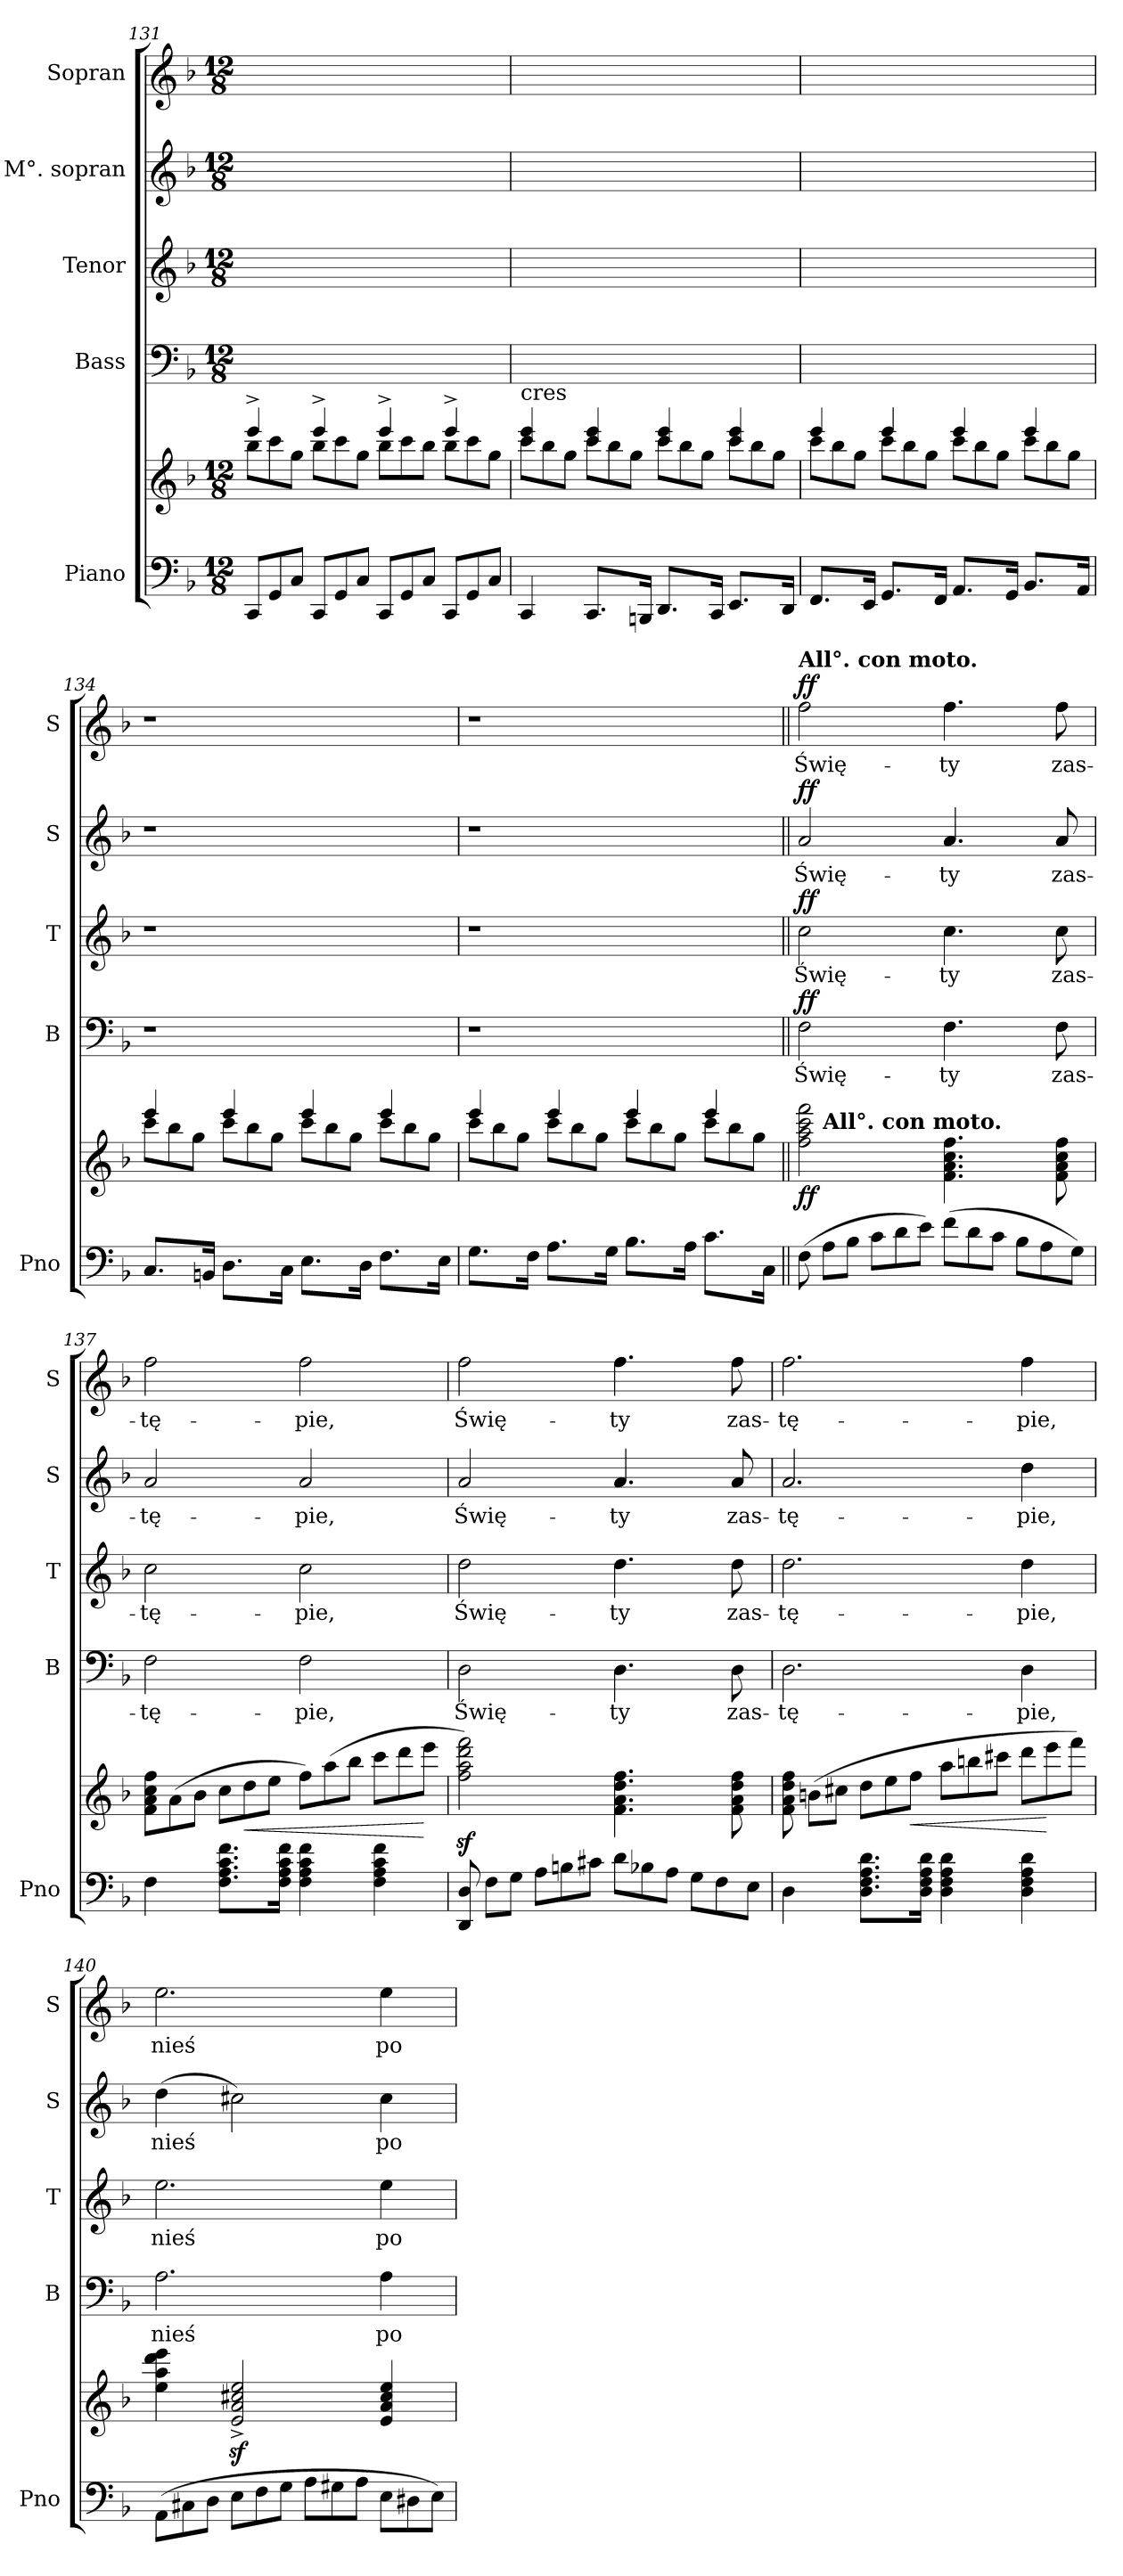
**kern	**kern	**dynam	**kern	**text	**dynam	**kern	**text	**dynam	**kern	**text	**dynam	**kern	**text	**dynam
*part5	*part5	*part5	*part4	*part4	*part4	*part3	*part3	*part3	*part2	*part2	*part2	*part1	*part1	*part1
*staff6	*staff5	*staff5/6	*staff4	*staff4	*staff4	*staff3	*staff3	*staff3	*staff2	*staff2	*staff2	*staff1	*staff1	*staff1
*I"Piano	*	*	*I"Bass	*	*	*I"Tenor	*	*	*I"M°. sopran	*	*	*I"Sopran	*	*
*I'Pno	*	*	*I'B	*	*	*I'T	*	*	*I'S	*	*	*I'S	*	*
*clefF4	*clefG2	*	*clefF4	*	*	*clefG2	*	*	*clefG2	*	*	*clefG2	*	*
*	*	*	*	*	*	*ITrd8c12	*	*	*	*	*	*	*	*
*k[b-]	*k[b-]	*	*k[b-]	*	*	*k[b-]	*	*	*k[b-]	*	*	*k[b-]	*	*
*d:	*d:	*	*d:	*	*	*d:	*	*	*d:	*	*	*d:	*	*
*M12/8	*M12/8	*	*M12/8	*	*	*M12/8	*	*	*M12/8	*	*	*M12/8	*	*
=131	=131	=131	=131	=131	=131	=131	=131	=131	=131	=131	=131	=131	=131	=131
*	*^	*	*	*	*	*	*	*	*	*	*	*	*	*
*Xtuplet	*	*Xtuplet	*	*	*	*	*	*	*	*	*	*	*	*	*
12CC/L	4eee^/	12bb-\L	.	1ryy	.	.	1ryy	.	.	1ryy	.	.	1ryy	.	.
12GG/	.	12ccc\	.	.	.	.	.	.	.	.	.	.	.	.	.
12C/J	.	12gg\J	.	.	.	.	.	.	.	.	.	.	.	.	.
12CC/L	4eee^/	12bb-\L	.	.	.	.	.	.	.	.	.	.	.	.	.
12GG/	.	12ccc\	.	.	.	.	.	.	.	.	.	.	.	.	.
12C/J	.	12gg\J	.	.	.	.	.	.	.	.	.	.	.	.	.
12CC/L	4eee^/	12bb-\L	.	.	.	.	.	.	.	.	.	.	.	.	.
12GG/	.	12ccc\	.	.	.	.	.	.	.	.	.	.	.	.	.
12C/J	.	12bb-\J	.	.	.	.	.	.	.	.	.	.	.	.	.
12CC/L	4eee^/	12bb-\L	.	.	.	.	.	.	.	.	.	.	.	.	.
12GG/	.	12ccc\	.	.	.	.	.	.	.	.	.	.	.	.	.
12C/J	.	12gg\J	.	.	.	.	.	.	.	.	.	.	.	.	.
=132	=132	=132	=132	=132	=132	=132	=132	=132	=132	=132	=132	=132	=132	=132	=132
!	!LO:TX:t=cres	!	!	!	!	!	!	!	!	!	!	!	!	!	!
4CC/	4ccc/ 4eee/	12ccc\L	.	1ryy	.	.	1ryy	.	.	1ryy	.	.	1ryy	.	.
.	.	12bb-\	.	.	.	.	.	.	.	.	.	.	.	.	.
.	.	12gg\J	.	.	.	.	.	.	.	.	.	.	.	.	.
8.CC/L	4ccc/ 4eee/	12ccc\L	.	.	.	.	.	.	.	.	.	.	.	.	.
.	.	12bb-\	.	.	.	.	.	.	.	.	.	.	.	.	.
.	.	12gg\J	.	.	.	.	.	.	.	.	.	.	.	.	.
16BBBn/Jk	.	.	.	.	.	.	.	.	.	.	.	.	.	.	.
8.DD/L	4ccc/ 4eee/	12ccc\L	.	.	.	.	.	.	.	.	.	.	.	.	.
.	.	12bb-\	.	.	.	.	.	.	.	.	.	.	.	.	.
.	.	12gg\J	.	.	.	.	.	.	.	.	.	.	.	.	.
16CC/Jk	.	.	.	.	.	.	.	.	.	.	.	.	.	.	.
8.EE/L	4ccc/ 4eee/	12ccc\L	.	.	.	.	.	.	.	.	.	.	.	.	.
.	.	12bb-\	.	.	.	.	.	.	.	.	.	.	.	.	.
.	.	12gg\J	.	.	.	.	.	.	.	.	.	.	.	.	.
16DD/Jk	.	.	.	.	.	.	.	.	.	.	.	.	.	.	.
=133	=133	=133	=133	=133	=133	=133	=133	=133	=133	=133	=133	=133	=133	=133	=133
8.FF/L	4eee/	12ccc\L	.	1ryy	.	.	1ryy	.	.	1ryy	.	.	1ryy	.	.
.	.	12bb-\	.	.	.	.	.	.	.	.	.	.	.	.	.
.	.	12gg\J	.	.	.	.	.	.	.	.	.	.	.	.	.
16EE/Jk	.	.	.	.	.	.	.	.	.	.	.	.	.	.	.
8.GG/L	4eee/	12ccc\L	.	.	.	.	.	.	.	.	.	.	.	.	.
.	.	12bb-\	.	.	.	.	.	.	.	.	.	.	.	.	.
.	.	12gg\J	.	.	.	.	.	.	.	.	.	.	.	.	.
16FF/Jk	.	.	.	.	.	.	.	.	.	.	.	.	.	.	.
8.AA/L	4eee/	12ccc\L	.	.	.	.	.	.	.	.	.	.	.	.	.
.	.	12bb-\	.	.	.	.	.	.	.	.	.	.	.	.	.
.	.	12gg\J	.	.	.	.	.	.	.	.	.	.	.	.	.
16GG/Jk	.	.	.	.	.	.	.	.	.	.	.	.	.	.	.
8.BB-/L	4eee/	12ccc\L	.	.	.	.	.	.	.	.	.	.	.	.	.
.	.	12bb-\	.	.	.	.	.	.	.	.	.	.	.	.	.
.	.	12gg\J	.	.	.	.	.	.	.	.	.	.	.	.	.
16AA/Jk	.	.	.	.	.	.	.	.	.	.	.	.	.	.	.
=134	=134	=134	=134	=134	=134	=134	=134	=134	=134	=134	=134	=134	=134	=134	=134
8.C/L	4eee/	12ccc\L	.	1r	.	.	1r	.	.	1r	.	.	1r	.	.
.	.	12bb-\	.	.	.	.	.	.	.	.	.	.	.	.	.
.	.	12gg\J	.	.	.	.	.	.	.	.	.	.	.	.	.
16BBn/Jk	.	.	.	.	.	.	.	.	.	.	.	.	.	.	.
8.D\L	4eee/	12ccc\L	.	.	.	.	.	.	.	.	.	.	.	.	.
.	.	12bb-\	.	.	.	.	.	.	.	.	.	.	.	.	.
.	.	12gg\J	.	.	.	.	.	.	.	.	.	.	.	.	.
16C\Jk	.	.	.	.	.	.	.	.	.	.	.	.	.	.	.
8.E\L	4eee/	12ccc\L	.	.	.	.	.	.	.	.	.	.	.	.	.
.	.	12bb-\	.	.	.	.	.	.	.	.	.	.	.	.	.
.	.	12gg\J	.	.	.	.	.	.	.	.	.	.	.	.	.
16D\Jk	.	.	.	.	.	.	.	.	.	.	.	.	.	.	.
8.F\L	4eee/	12ccc\L	.	.	.	.	.	.	.	.	.	.	.	.	.
.	.	12bb-\	.	.	.	.	.	.	.	.	.	.	.	.	.
.	.	12gg\J	.	.	.	.	.	.	.	.	.	.	.	.	.
16E\Jk	.	.	.	.	.	.	.	.	.	.	.	.	.	.	.
=135	=135	=135	=135	=135	=135	=135	=135	=135	=135	=135	=135	=135	=135	=135	=135
8.G\L	4eee/	12ccc\L	.	1r	.	.	1r	.	.	1r	.	.	1r	.	.
.	.	12bb-\	.	.	.	.	.	.	.	.	.	.	.	.	.
.	.	12gg\J	.	.	.	.	.	.	.	.	.	.	.	.	.
16F\Jk	.	.	.	.	.	.	.	.	.	.	.	.	.	.	.
8.A\L	4eee/	12ccc\L	.	.	.	.	.	.	.	.	.	.	.	.	.
.	.	12bb-\	.	.	.	.	.	.	.	.	.	.	.	.	.
.	.	12gg\J	.	.	.	.	.	.	.	.	.	.	.	.	.
16G\Jk	.	.	.	.	.	.	.	.	.	.	.	.	.	.	.
8.B-\L	4eee/	12ccc\L	.	.	.	.	.	.	.	.	.	.	.	.	.
.	.	12bb-\	.	.	.	.	.	.	.	.	.	.	.	.	.
.	.	12gg\J	.	.	.	.	.	.	.	.	.	.	.	.	.
16A\Jk	.	.	.	.	.	.	.	.	.	.	.	.	.	.	.
8.c\L	4eee/	12ccc\L	.	.	.	.	.	.	.	.	.	.	.	.	.
.	.	12bb-\	.	.	.	.	.	.	.	.	.	.	.	.	.
.	.	12gg\J	.	.	.	.	.	.	.	.	.	.	.	.	.
16C\Jk	.	.	.	.	.	.	.	.	.	.	.	.	.	.	.
=136||	=136||	=136||	=136||	=136||	=136||	=136||	=136||	=136||	=136||	=136||	=136||	=136||	=136||	=136||	=136||
!	!	!	!	!	!	!	!	!	!	!	!	!	!LO:TX:a:B:t=All°. con moto.	!	!
!	!	!	!	!	!	!LO:DY:a	!	!	!LO:DY:a	!	!	!LO:DY:a	!	!	!LO:DY:a
(12F\	2ff\ 2aa\ 2ccc\ 2fff\	12ryy	ff	2F\	Świę-	ff	2c\	Świę-	ff	2a/	Świę-	ff	2ff\	Świę-	ff
!	!	!LO:TX:a:B:t=All°. con moto.	!	!	!	!	!	!	!	!	!	!	!	!	!
12A\L	.	3%2ryy	.	.	.	.	.	.	.	.	.	.	.	.	.
12B-\J	.	.	.	.	.	.	.	.	.	.	.	.	.	.	.
12c\L	.	.	.	.	.	.	.	.	.	.	.	.	.	.	.
12d\	.	.	.	.	.	.	.	.	.	.	.	.	.	.	.
12e\J)	.	.	.	.	.	.	.	.	.	.	.	.	.	.	.
(12f\L	4.f\ 4.a\ 4.cc\ 4.ff\	.	.	4.F\	-ty	.	4.c\	-ty	.	4.a/	-ty	.	4.ff\	-ty	.
12d\	.	.	.	.	.	.	.	.	.	.	.	.	.	.	.
12c\J	.	.	.	.	.	.	.	.	.	.	.	.	.	.	.
12B-\L	.	6.ryy	.	.	.	.	.	.	.	.	.	.	.	.	.
12A\	.	.	.	.	.	.	.	.	.	.	.	.	.	.	.
.	8f\ 8a\ 8cc\ 8ff\	.	.	8F\	zas-	.	8c\	zas-	.	8a/	zas-	.	8ff\	zas-	.
12G\J)	.	.	.	.	.	.	.	.	.	.	.	.	.	.	.
*	*v	*v	*	*	*	*	*	*	*	*	*	*	*	*	*
=137	=137	=137	=137	=137	=137	=137	=137	=137	=137	=137	=137	=137	=137	=137
4F\	12f\ 12a\ 12cc\ 12ff\L	.	2F\	-tę-	.	2c\	-tę-	.	2a/	-tę-	.	2ff\	-tę-	.
.	(12a\	.	.	.	.	.	.	.	.	.	.	.	.	.
.	12b-\J	.	.	.	.	.	.	.	.	.	.	.	.	.
8.F\ 8.A\ 8.c\ 8.f\L	12cc\L	.	.	.	.	.	.	.	.	.	.	.	.	.
!	!	!LO:HP:b	!	!	!	!	!	!	!	!	!	!	!	!
.	12dd\	<	.	.	.	.	.	.	.	.	.	.	.	.
.	12ee\J	.	.	.	.	.	.	.	.	.	.	.	.	.
16F\ 16A\ 16c\ 16f\Jk	.	.	.	.	.	.	.	.	.	.	.	.	.	.
4F\ 4A\ 4c\ 4f\	12ff\L)	.	2F\	-pie,	.	2c\	-pie,	.	2a/	-pie,	.	2ff\	-pie,	.
.	(12aa\	.	.	.	.	.	.	.	.	.	.	.	.	.
.	12bb-\J	.	.	.	.	.	.	.	.	.	.	.	.	.
4F\ 4A\ 4c\ 4f\	12ccc\L	.	.	.	.	.	.	.	.	.	.	.	.	.
.	12ddd\	.	.	.	.	.	.	.	.	.	.	.	.	.
.	12eee\J	[	.	.	.	.	.	.	.	.	.	.	.	.
=138	=138	=138	=138	=138	=138	=138	=138	=138	=138	=138	=138	=138	=138	=138
12DD/ 12D/	2ffz\ 2aaz\ 2dddz\ 2fffz\)	.	2D\	Świę-	.	2d\	Świę-	.	2a/	Świę-	.	2ff\	Świę-	.
12F\L	.	.	.	.	.	.	.	.	.	.	.	.	.	.
12G\J	.	.	.	.	.	.	.	.	.	.	.	.	.	.
12A\L	.	.	.	.	.	.	.	.	.	.	.	.	.	.
12Bn\	.	.	.	.	.	.	.	.	.	.	.	.	.	.
12c#X\J	.	.	.	.	.	.	.	.	.	.	.	.	.	.
12d\L	4.f\ 4.a\ 4.dd\ 4.ff\	.	4.D\	-ty	.	4.d\	-ty	.	4.a/	-ty	.	4.ff\	-ty	.
12B-X\	.	.	.	.	.	.	.	.	.	.	.	.	.	.
12A\J	.	.	.	.	.	.	.	.	.	.	.	.	.	.
12G\L	.	.	.	.	.	.	.	.	.	.	.	.	.	.
12F\	.	.	.	.	.	.	.	.	.	.	.	.	.	.
.	8f\ 8a\ 8dd\ 8ff\	.	8D\	zas-	.	8d\	zas-	.	8a/	zas-	.	8ff\	zas-	.
12E\J	.	.	.	.	.	.	.	.	.	.	.	.	.	.
=139	=139	=139	=139	=139	=139	=139	=139	=139	=139	=139	=139	=139	=139	=139
4D\	12f\ 12a\ 12dd\ 12ff\	.	2.D\	-tę-	.	2.d\	-tę-	.	2.a/	-tę-	.	2.ff\	-tę-	.
.	(12bn\L	.	.	.	.	.	.	.	.	.	.	.	.	.
.	12cc#X\J	.	.	.	.	.	.	.	.	.	.	.	.	.
8.D\ 8.F\ 8.A\ 8.d\L	12dd\L	.	.	.	.	.	.	.	.	.	.	.	.	.
.	12ee\	.	.	.	.	.	.	.	.	.	.	.	.	.
!	!	!LO:HP:b	!	!	!	!	!	!	!	!	!	!	!	!
.	12ff\J	<	.	.	.	.	.	.	.	.	.	.	.	.
16D\ 16F\ 16A\ 16d\Jk	.	.	.	.	.	.	.	.	.	.	.	.	.	.
4D\ 4F\ 4A\ 4d\	12aa\L	.	.	.	.	.	.	.	.	.	.	.	.	.
.	12bbn\	.	.	.	.	.	.	.	.	.	.	.	.	.
.	12ccc#X\J	.	.	.	.	.	.	.	.	.	.	.	.	.
4D\ 4F\ 4A\ 4d\	12ddd\L	.	4D\	-pie,	.	4d\	-pie,	.	4dd\	-pie,	.	4ff\	-pie,	.
.	12eee\	[	.	.	.	.	.	.	.	.	.	.	.	.
.	12fff\J)	.	.	.	.	.	.	.	.	.	.	.	.	.
=140	=140	=140	=140	=140	=140	=140	=140	=140	=140	=140	=140	=140	=140	=140
(12AA\L	4ee\ 4aa\ 4ddd\ 4eee\	.	2.A\	nieś	.	2.e\	nieś	.	(4dd\	nieś	.	2.ee\	nieś	.
12C#X\	.	.	.	.	.	.	.	.	.	.	.	.	.	.
12D\J	.	.	.	.	.	.	.	.	.	.	.	.	.	.
12E\L	2ez^>/ 2az^>/ 2cc#Xz^>/ 2eez^>/	.	.	.	.	.	.	.	2cc#X\)	.	.	.	.	.
12F\	.	.	.	.	.	.	.	.	.	.	.	.	.	.
12G\J	.	.	.	.	.	.	.	.	.	.	.	.	.	.
12A\L	.	.	.	.	.	.	.	.	.	.	.	.	.	.
12G#X\	.	.	.	.	.	.	.	.	.	.	.	.	.	.
12A\J	.	.	.	.	.	.	.	.	.	.	.	.	.	.
12E\L	4e/ 4a/ 4cc#/ 4ee/	.	4A\	po-	.	4e\	po-	.	4cc#\	po-	.	4ee\	po-	.
12D#X\	.	.	.	.	.	.	.	.	.	.	.	.	.	.
12E\J)	.	.	.	.	.	.	.	.	.	.	.	.	.	.
=	=	=	=	=	=	=	=	=	=	=	=	=	=	=
*-	*-	*-	*-	*-	*-	*-	*-	*-	*-	*-	*-	*-	*-	*-
